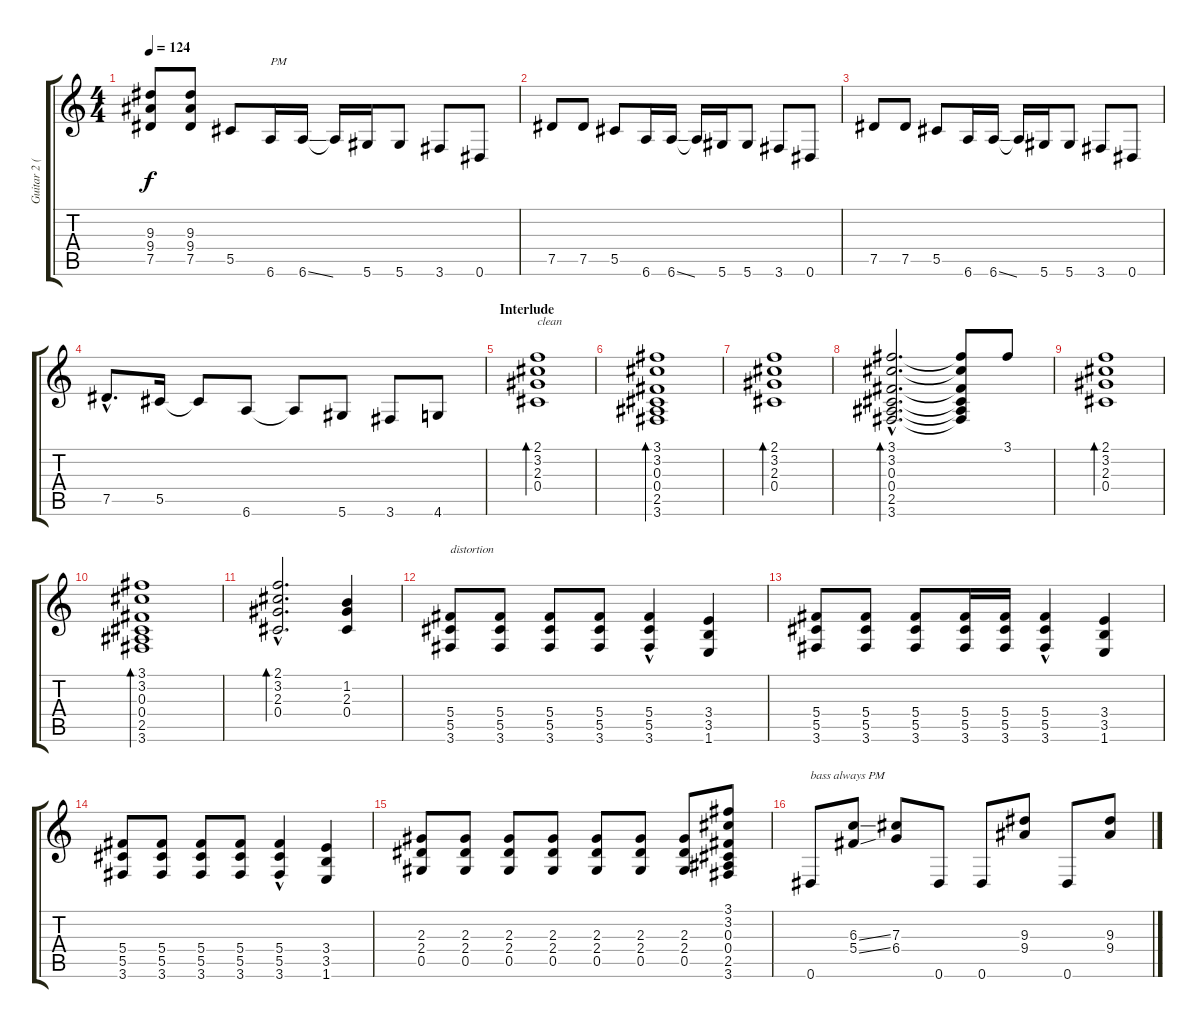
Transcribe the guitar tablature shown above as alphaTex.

\track ("Guitar 2 (Izzy)" "Guitar 2 (") {instrument overdrivenguitar}
\staff {score tabs}
\tuning (Eb4 Bb3 Gb3 Db3 Ab2 Eb2) {hide}
\ts (4 4)
\tempo 124
\clef g2
\ks c
(9.3 9.4 7.5).8{dy f} (9.3 9.4 7.5).8 5.5.8 6.6.16{txt "PM"} 6.6{ss}.16 6.6{t}.16 5.6.16 5.6.8 3.6.8 0.6.8 |
7.5.8 7.5.8 5.5.8 6.6.16 6.6{ss}.16 6.6{t}.16 5.6.16 5.6.8 3.6.8 0.6.8 |
7.5.8 7.5.8 5.5.8 6.6.16 6.6{ss}.16 6.6{t}.16 5.6.16 5.6.8 3.6.8 0.6.8 |
7.5{hac}.8{d} 5.5.16 5.5{t}.8 6.6.8 6.6{t}.8 5.6.8 3.6.8 4.6.8 |
\section ("" "Interlude")
(2.1 3.2 2.3 0.4).1{bd 240 txt "clean" instrument electricguitarjazz} |
(3.1 3.2 0.3 0.4 2.5 3.6).1{bd 240} |
(2.1 3.2 2.3 0.4).1{bd 240} |
(3.1{hac} 3.2{hac} 0.3{hac} 0.4{hac} 2.5{hac} 3.6{hac}).2{d bd 240} (3.1{t} 3.2{t} 0.3{t} 0.4{t} 2.5{t} 3.6{t}).8 3.1.8 |
(2.1 3.2 2.3 0.4).1{bd 240} |
(3.1 3.2 0.3 0.4 2.5 3.6).1{bd 240} |
(2.1{hac} 3.2{hac} 2.3{hac} 0.4{hac}).2{d bd 240} (1.2 2.3 0.4).4 |
(5.4 5.5 3.6).8{txt "distortion" instrument overdrivenguitar} (5.4 5.5 3.6).8 (5.4 5.5 3.6).8 (5.4 5.5 3.6).8 (5.4 5.5{hac} 3.6).4 (3.4 3.5 1.6).4 |
(5.4 5.5 3.6).8 (5.4 5.5 3.6).8 (5.4 5.5 3.6).8 (5.4 5.5 3.6).16 (5.4 5.5 3.6).16 (5.4 5.5{hac} 3.6).4 (3.4 3.5 1.6).4 |
(5.4 5.5 3.6).8 (5.4 5.5 3.6).8 (5.4 5.5 3.6).8 (5.4 5.5 3.6).8 (5.4{hac} 5.5 3.6).4 (3.4 3.5 1.6).4 |
(2.3 2.4 0.5).8 (2.3 2.4 0.5).8 (2.3 2.4 0.5).8 (2.3 2.4 0.5).8 (2.3 2.4 0.5).8 (2.3 2.4 0.5).8 (2.3 2.4 0.5).8 (3.1 3.2 0.3 0.4 2.5 3.6).8 |
0.6.8{txt "bass always PM"} (6.3{ss} 5.4{ss}).8 (7.3 6.4).8 0.6.8 0.6.8 (9.3 9.4).8 0.6.8 (9.3 9.4).8
